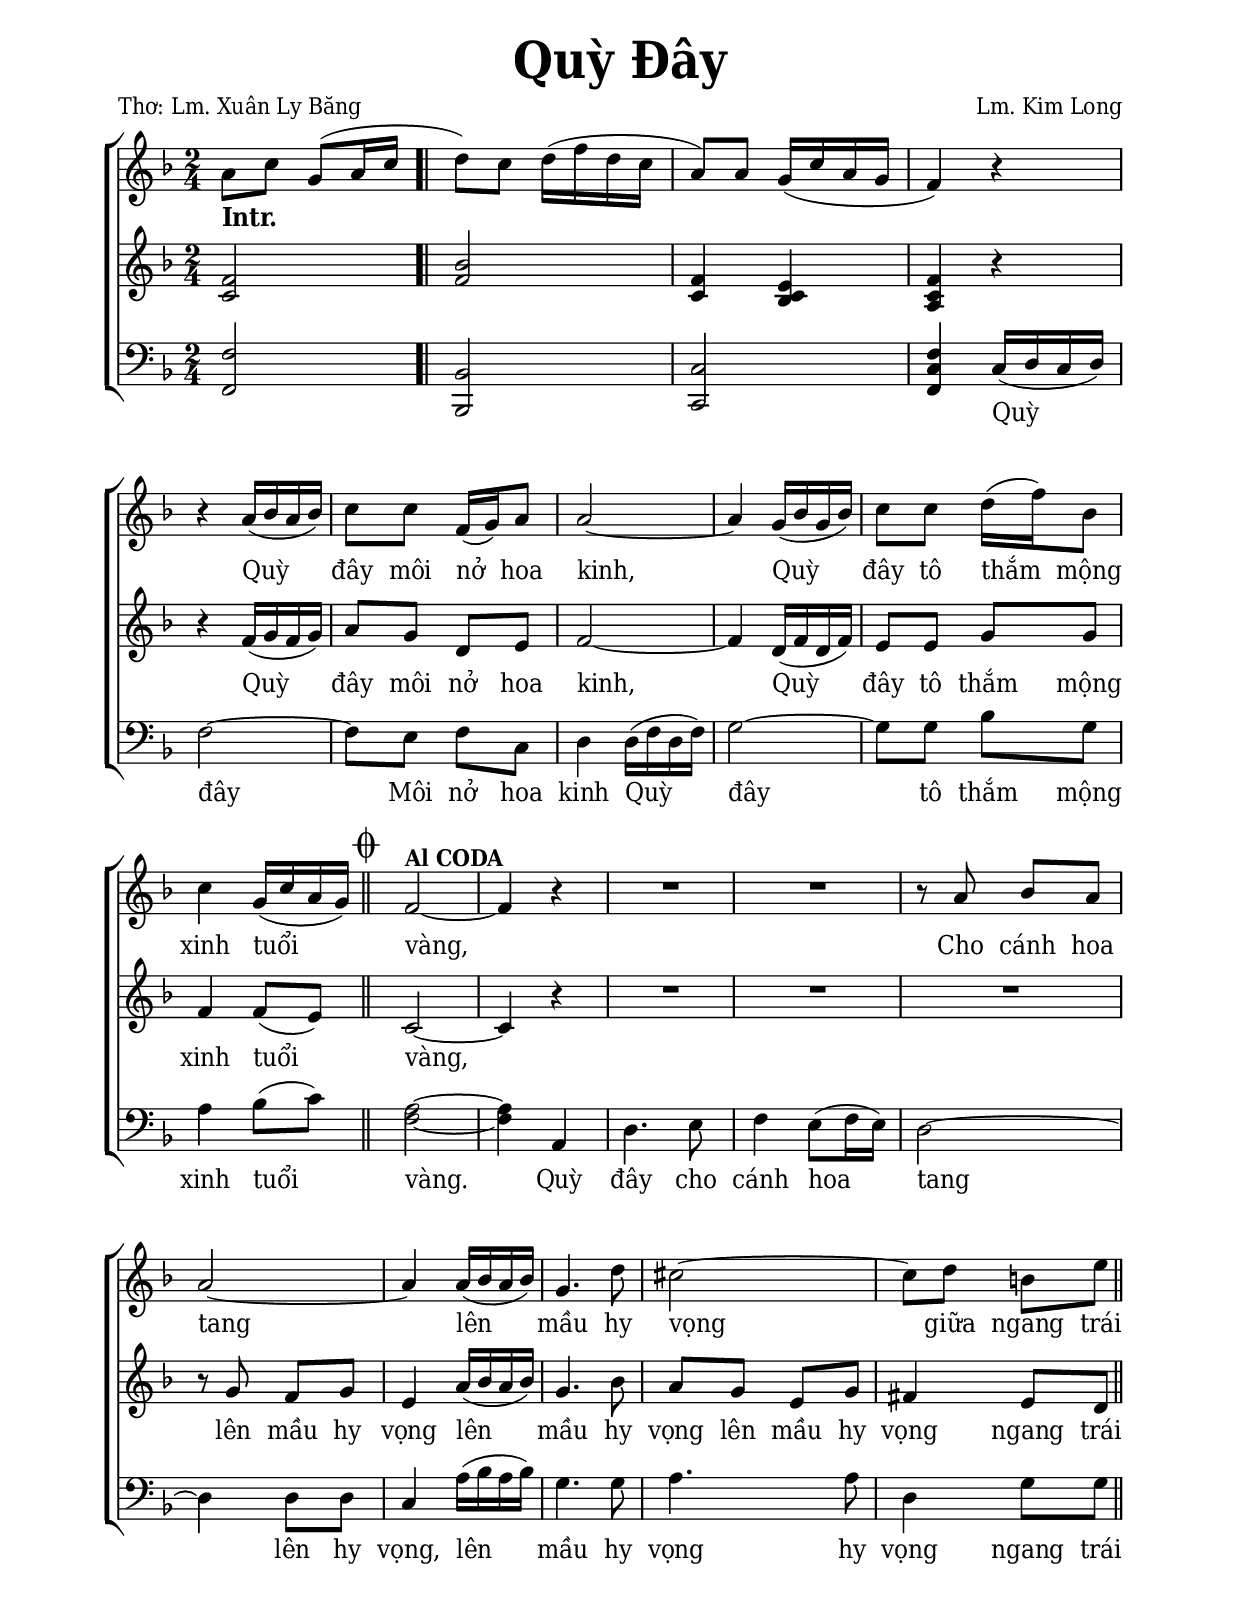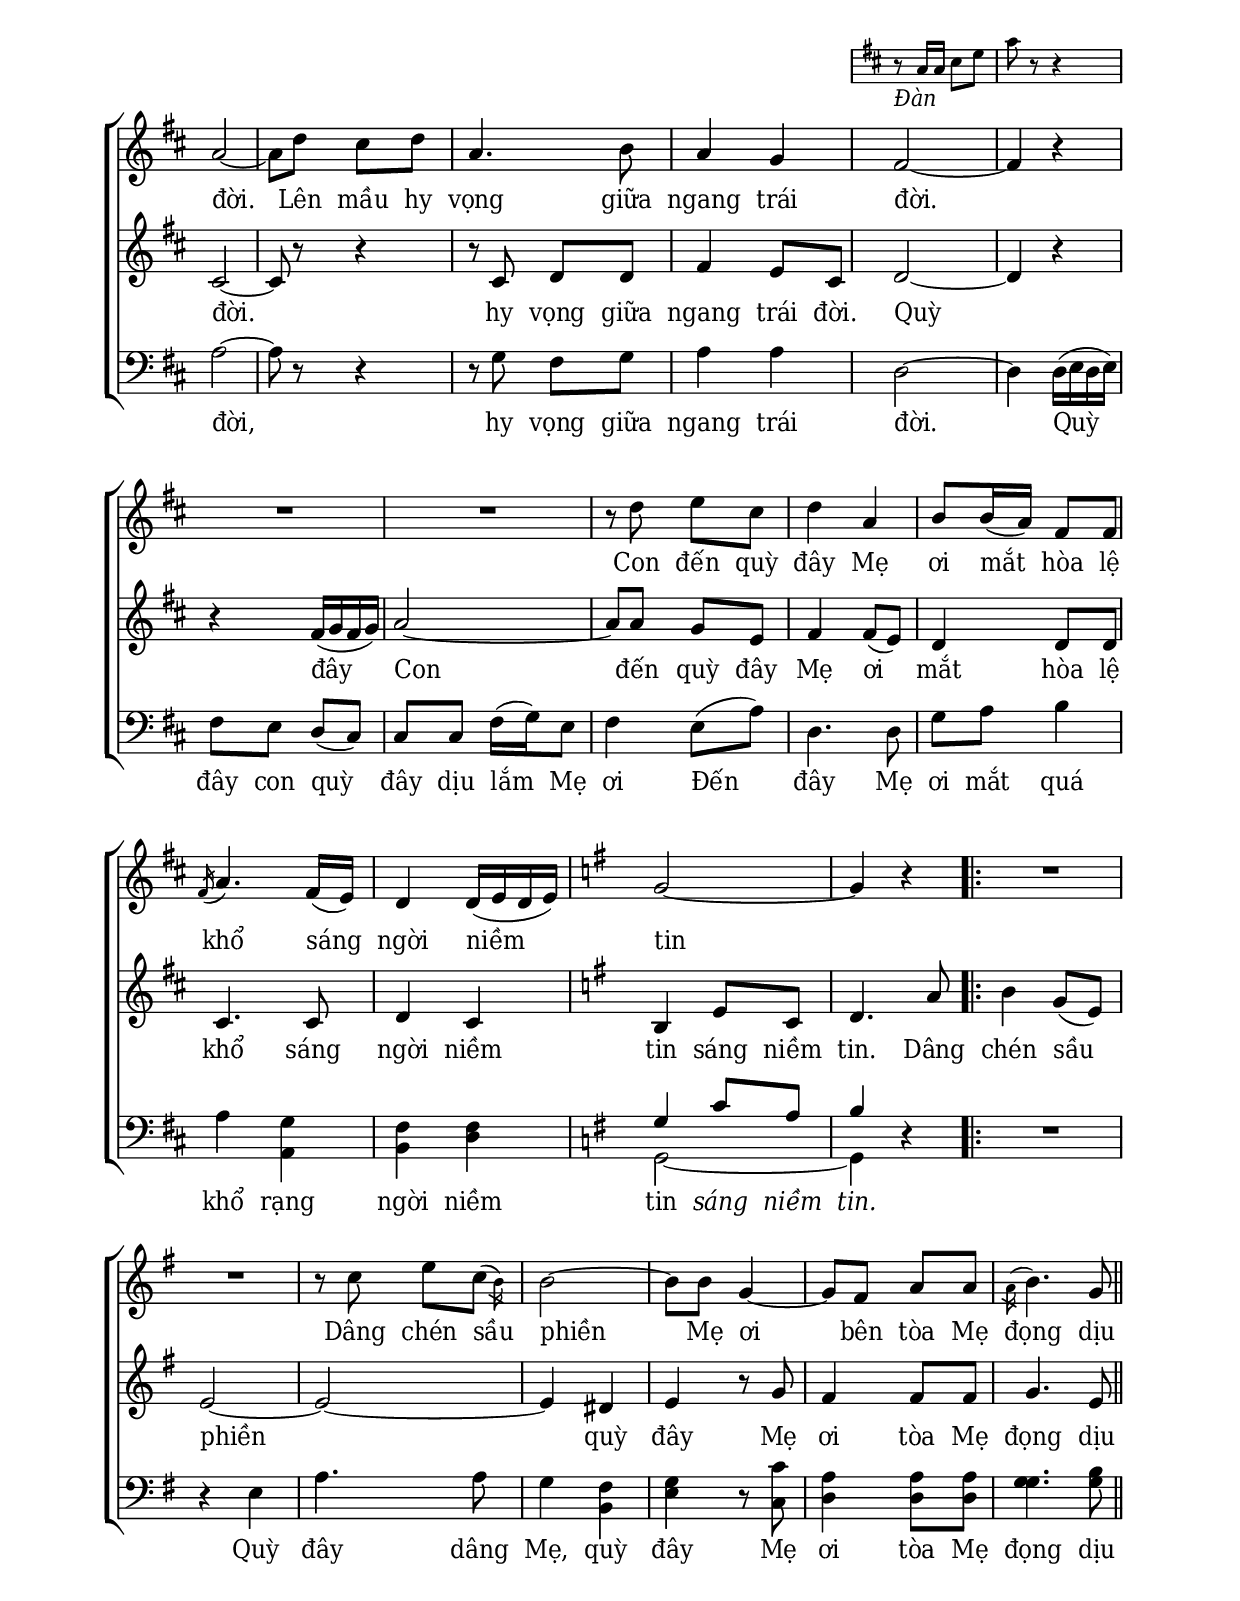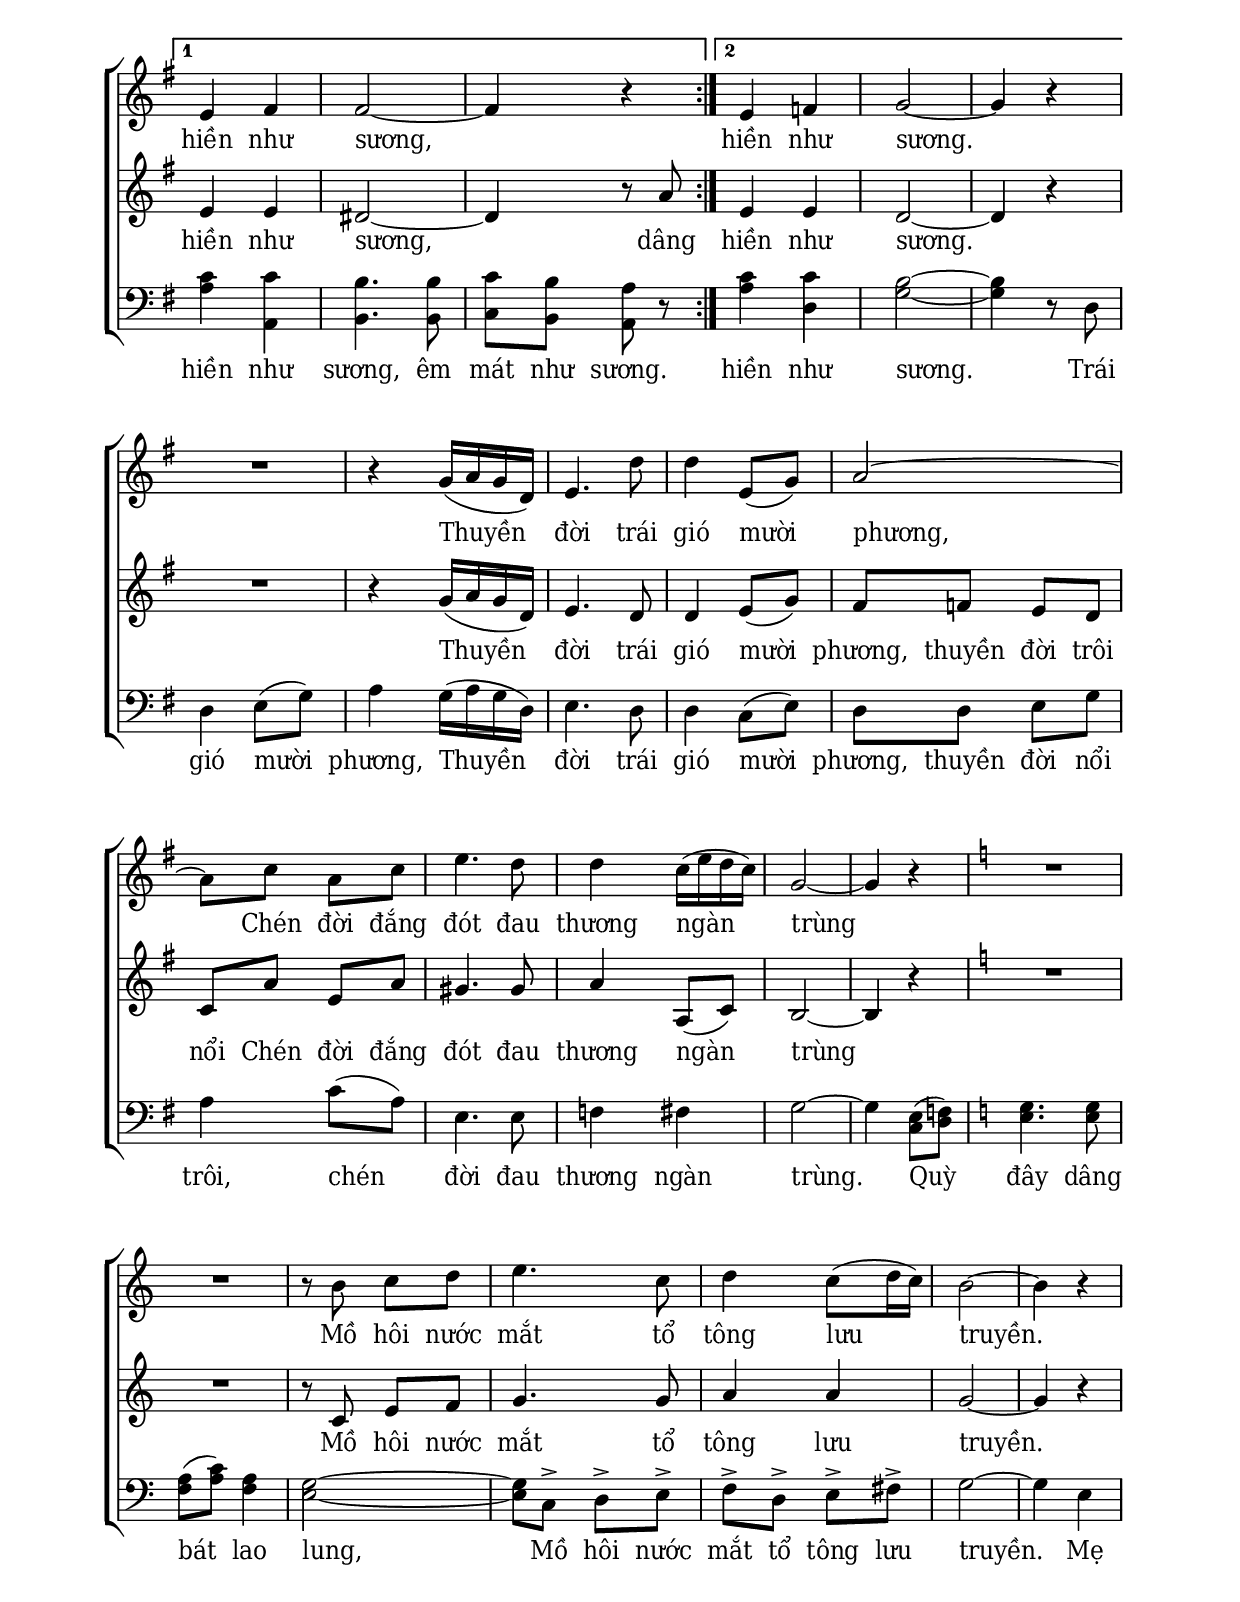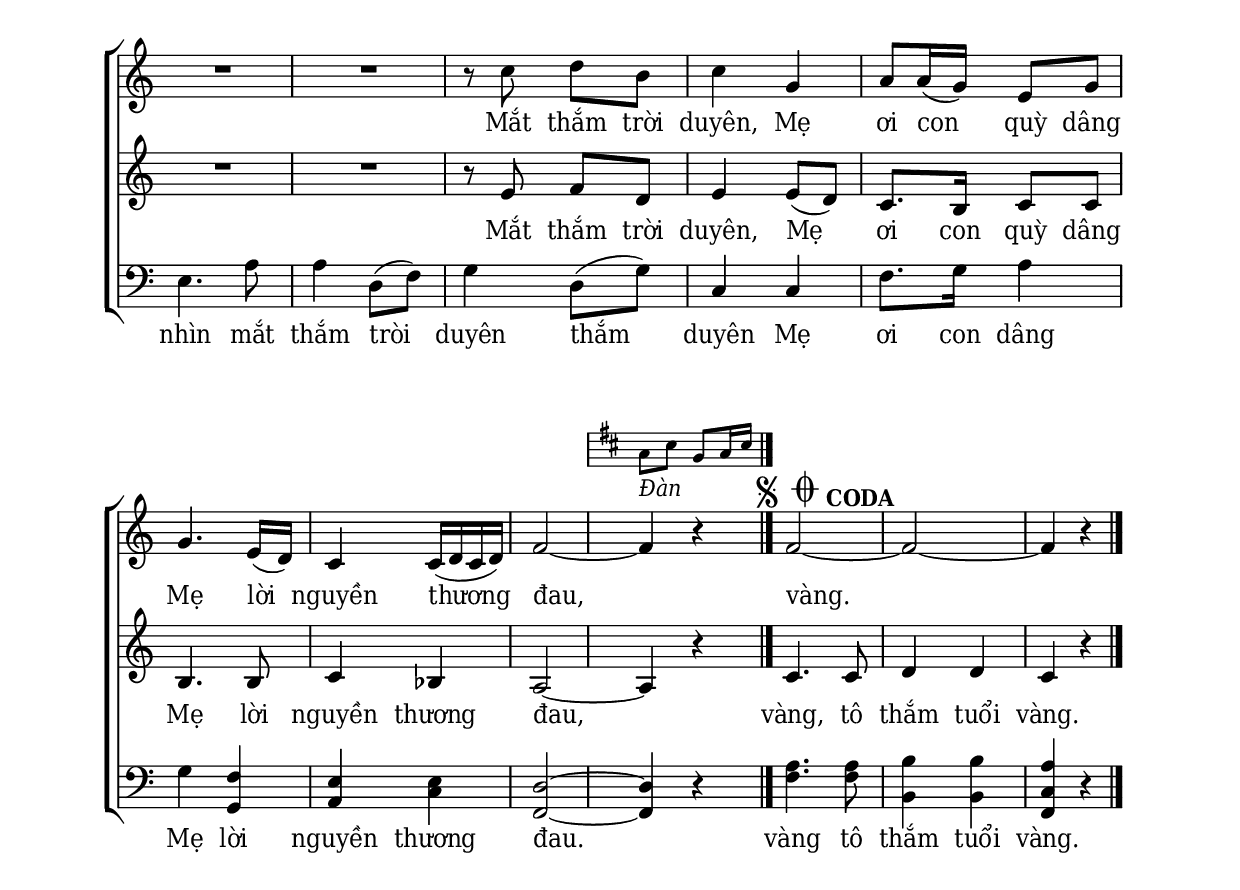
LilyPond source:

% Cài đặt chung
\version "2.22.1"
\include "english.ly"

\header {
  title = \markup { \fontsize #3 "Quỳ Đây" }
  poet = "Thơ: Lm. Xuân Ly Băng"
  composer = "Lm. Kim Long"
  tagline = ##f
}

% Nhạc
nhacDiepKhucSop = \relative c'' {
  a8 c g (a16 c \bar ".|"
  d8) c d16 (f d c |
  a8) a g16 (c a g |
  f4) r | \break
  
  r4 a16 (bf a bf) |
  c8 c f,16 (g) a8 |
  a2 ~ |
  a4 g16 (bf g bf) |
  c8 c d16 (f) bf,8 |
  c4 g16 (c a g) \bar "||"
  \once \override Score.RehearsalMark.font-size = #2
  \mark \markup { \musicglyph #"scripts.coda" }
  <>^\markup { \bold "Al CODA" }
  
  f2 ~ |
  f4 r |
  R2*2
  r8 a bf a |
  a2 ~ |
  a4 a16 (bf a bf) |
  g4. d'8 |
  cs2 ~ |
  cs8 d b! e \bar "||" \break
  
  \set Staff.printKeyCancellation = ##f
  \set Staff.explicitKeySignatureVisibility = #end-of-line-invisible
  \key d \major
  a,2 ~ |
  a8 d cs d |
  a4. b8 |
  a4 g |
  <<
    {
      fs2 ~ |
      fs4 r |
    }
    {
      \new Staff = "oasis" \with {
        alignAboveContext = #"1"
        \override VerticalAxisGroup.staff-staff-spacing = #'((basic-distance . 2))
        \remove "Time_signature_engraver"
        fontSize = #-2
        \override StaffSymbol.staff-space = #(magstep -2)
        firstClef = ##f
      } {
        \key d \major
        r8
        _\markup { \fontsize #2 \italic "Đàn" }
        a16 a cs8 e |
        a r8 r4
      }
    }
  >>
  \break
  
  R2*2
  r8 d, e cs |
  d4 a |
  b8 b16 (a) fs8 fs |
  \slashedGrace { fs16 ( } a4.) fs16 (e) |
  d4 d16 (e d e) |
  
  \set Staff.printKeyCancellation = ##t
  \key g \major
  g2 ~ |
  g4 r \bar ".|:"
  R2*2
  r8 c e
  \afterGrace c8 ^({
    \override Flag.stroke-style = #"grace"
    \once \stemDown b16)}
  \revert Flag.stroke-style
  b2 ~ |
  b8 b g4 ~ |
  g8 fs a a |
  \slashedGrace { \once \stemDown a16 ^( } b4.) g8 \bar "||"
  
  \set Score.repeatCommands = #'((volta "1"))
  e4 fs |
  fs2 ~ |
  fs4 r \bar ":|."
  \set Score.repeatCommands = #'((volta #f))
  \set Score.repeatCommands = #'((volta "2"))
  e4 f! |
  g2 ~ |
  g4 r |
  \set Score.repeatCommands = #'((volta #f))
  R2
  r4 g16 (a g d) |
  e4. d'8 |
  d4 e,8 (g) |
  a2 ~ |
  a8 c a c |
  e4. d8 |
  d4 c16 (e d c) |
  g2 ~ |
  g4 r |
  
  \key c \major
  R2*2
  r8 b c d |
  e4. c8 |
  d4 c8 (d16 c) |
  b2 ~ |
  b4 r |
  R2*2
  r8 c d b |
  c4 g |
  a8 [a16 (g)] e8 g |
  g4. e16 (d) |
  c4 c16 (d c d) |
  f2 ~ |
  <<
    {
      f4 r
    }
    {
      \new Staff = "oasis" \with {
        instrumentName = "Đàn"
        alignAboveContext = #"1"
        \override VerticalAxisGroup.staff-staff-spacing = #'((basic-distance . 6))
        \remove "Time_signature_engraver"
        fontSize = #-2
        \override StaffSymbol.staff-space = #(magstep -2)
        firstClef = ##f
      } {
        \key d \major
        a8
        _\markup { \fontsize #2 \italic "Đàn" }
        cs g a16 cs
      }
    }
  >>
  
  \bar "|."
  \once \override Score.RehearsalMark.font-size = #0.1
  \tweak extra-offset #'(0 . -8)
  \mark \markup { \musicglyph #"scripts.segno" }
  
  <>^\markup { \halign #-2.2 \bold "CODA" }
  
  f,2 ~ |
  \once \override Score.RehearsalMark.font-size = #2
  \tweak extra-offset #'(-7.5 . -2.2)
  \mark \markup { \musicglyph #"scripts.coda" }
  
  f ~ |
  f4 r \bar "|."
}

nhacDiepKhucAlto = \relative c' {
  <f c>2 |
  <bf f>2 |
  <f c>4 <e c bf> |
  <f c a> r |
  r4 f16 (g f g) |
  a8 g d e |
  f2 ~ |
  f4 d16 (f d f) |
  e8 e g g |
  f4 f8 (e) |
  c2 ~ |
  c4 r |
  R2*3
  r8 g' f g |
  e4 a16 (bf a bf) |
  g4. bf8 |
  a g e g |
  fs4 e8 d |
  
  \set Staff.printKeyCancellation = ##f
  \set Staff.explicitKeySignatureVisibility = #end-of-line-invisible
  \key d \major
  cs2 ~ |
  cs8 r r4 |
  r8 cs d d |
  fs4 e8 cs |
  d2 ~ |
  d4 r |
  r fs16 (g fs g) |
  a2 ~ |
  a8 a g e |
  fs4 fs8 (e) |
  d4 d8 d |
  cs4. cs8 |
  d4 cs |
  
  \set Staff.printKeyCancellation = ##t
  \key g \major
  b4 e8 c |
  d4. a'8 |
  b4 g8 (e) |
  e2 ~ |
  e ~ |
  e4 ds |
  e4 r8 g |
  fs4 fs8 fs |
  g4. e8 |
  e4 e |
  ds2 ~ |
  ds4 r8 a' |
  e4 e |
  d2 ~ |
  d4 r |
  R2
  r4 g16 (a g d) |
  e4. d8 |
  d4 e8 (g) |
  fs f! e d |
  c a' e a |
  gs4. gs8 |
  a4 a,8 (c) |
  b2 ~ |
  b4 r |
  
  \key c \major
  R2*2
  r8 c e f |
  g4. g8 |
  a4 a |
  g2 ~ |
  g4 r |
  R2*2
  r8 e f d |
  e4 e8 (d) |
  c8. b16 c8 c |
  b4. b8 |
  c4 bf |
  a2 ~ |
  a4 r |
  c4. c8 |
  d4 d |
  c4 r
}

nhacDiepKhucBas = \relative c {
  <f f,>2 |
  <bf, bf,> |
  <c c,> |
  <f c f,>4
  
  c16 (d c d) |
  f2 ~ |
  f8 e f c |
  d4 d16 (f d f) |
  g2 ~ |
  g8 g bf g |
  a4 bf8 (c) |
  <a f>2 ~ |
  <a f>4 a, |
  d4. e8 |
  f4 e8 (f16 e) |
  d2 ~ |
  d4 d8 d |
  c4 a'16 (bf a bf) |
  g4. g8 |
  a4. a8 |
  d,4 g8 g |
  
  \set Staff.printKeyCancellation = ##f
  \set Staff.explicitKeySignatureVisibility = #end-of-line-invisible
  \key d \major
  a2 ~ |
  a8 r r4 |
  r8 g fs g |
  a4 a |
  d,2 ~ |
  d4 d16 (e d e) |
  fs8 e d (cs) |
  cs cs fs16 (g) e8 |
  fs4 e8 (a) |
  d,4. d8 |
  g a b4 |
  a <g a,> |
  <fs b,> <fs d> |
  
  \set Staff.printKeyCancellation = ##t
  \key g \major
  <<
    {
      \voiceOne
      g4 c8 a |
      b4
    }
    \new Voice = "splitpart" {
      \voiceTwo
      g,2 ~ |
      g4
    }
  >>
  \oneVoice
  r4 |
  R2
  r4 e' |
  a4. a8 |
  g4
  <<
    {
      fs4 |
      g r8 c |
      a4 a8 a |
      g4. b8 |
      c4 c |
      b4. b8 |
      c b a r |
      c4 c |
      b2 ~ |
      b4
    }
    {
      b,4 |
      e r8 c |
      d4 d8 d |
      g4. g8 |
      a4 a, |
      b4. b8 |
      c b a r |
      a'4 d, |
      g2 ~ |
      g4
    }
  >>
  r8 d |
  d4 e8 (g) |
  a4 g16 (a g d) |
  e4. d8 |
  d4 c8 (e) |
  d d e g |
  a4 c8 (a) |
  e4. e8 |
  f!4 fs |
  g2 ~ |
  g4 <e c>8 (<f! d>) |
  
  \key c \major
  <<
    {
      g4. g8 |
      a (c) a4 |
      g2 ~ |
      g8
    }
    {
      e4. e8 |
      f (a) f4 |
      e2 ~ |
      e8
    }
  >>
  c8 ^> d ^> e ^> |
  f ^> d ^> e ^> fs ^> |
  g2 ~ |
  g4 e |
  e4. a8 |
  a4 d,8 (f) |
  g4 d8 (g) |
  c,4 c |
  f8. g16 a4 |
  g
  <<
    {
      f |
      e e |
      d2 ~ |
      d4 r |
      a'4. a8 |
      b4 b |
      a
    }
    {
      g,4 |
      a c |
      f,2 ~ |
      f4 r |
      f'4. f8 |
      b,4 b |
      <c f,>4
    }
  >>
  r4
}

% Lời
loiDiepKhucSop = \lyricmode {
  \markup { \bold "Intr." }
  \repeat unfold 6 { _ }
  Quỳ đây môi nở hoa kinh,
  Quỳ đây tô thắm mộng xinh tuổi vàng,
  Cho cánh hoa tang lên mầu hy vọng
  giữa ngang trái đời.
  Lên mầu hy vọng giữa ngang trái đời.
  Con đến quỳ đây Mẹ ơi
  mắt hòa lệ khổ sáng ngời niềm tin
  Dâng chén sầu phiền
  Mẹ ơi bên tòa Mẹ đọng dịu hiền như sương,
  hiền như sương.
  Thuyền đời trái gió mười phương,
  Chén đời đắng đót đau thương ngàn trùng
  Mồ hôi nước mắt tổ tông lưu truyền.
  Mắt thắm trời duyên,
  Mẹ ơi con quỳ dâng Mẹ lời nguyền thương đau,
  vàng.
}

loiDiepKhucAlto = \lyricmode {
  \repeat unfold 5 { _ }
  Quỳ đây môi nở hoa kinh,
  Quỳ đây tô thắm mộng xinh tuổi vàng,
  lên mầu hy vọng
  lên mầu hy vọng
  lên mầu hy vọng
  ngang trái đời.
  hy vọng giữa ngang trái đời.
  Quỳ đây
  Con đến quỳ đây Mẹ ơi
  mắt hòa lệ khổ sáng ngời niềm tin
  sáng niềm tin.
  Dâng chén sầu phiền
  quỳ đây Mẹ ơi
  tòa Mẹ đọng dịu hiền như sương,
  dâng
  hiền như sương.
  Thuyền đời trái gió mười phương,
  thuyền đời trôi nổi
  Chén đời đắng đót đau thương ngàn trùng
  Mồ hôi nước mắt tổ tông lưu truyền.
  Mắt thắm trời duyên,
  Mẹ ơi con quỳ dâng Mẹ lời nguyền thương đau,
  vàng, tô thắm tuổi vàng.
}

loiDiepKhucBas = \lyricmode {
  \repeat unfold 4 { _ }
  Quỳ đây
  Môi nở hoa kinh
  Quỳ đây tô thắm mộng xinh tuổi vàng.
  Quỳ đây cho cánh hoa tang lên hy vọng,
  lên mầu hy vọng
  hy vọng ngang trái đời,
  hy vọng giữa ngang trái đời.
  Quỳ đây con quỳ đây
  dịu lắm Mẹ ơi
  Đến đây Mẹ ơi
  mắt quá khổ rạng ngời niềm tin
  \override Lyrics.LyricText.font-shape = #'italic
  sáng niềm tin.
  \revert Lyrics.LyricText.font-shape
  Quỳ đây dâng Mẹ,
  quỳ đây Mẹ ơi
  tòa Mẹ đọng dịu hiền như sương,
  êm mát như sương.
  hiền như sương.
  Trái gió mười phương,
  Thuyền đời trái gió mười phương,
  thuyền đời nổi trôi,
  chén đời đau thương ngàn trùng.
  Quỳ đây dâng bát lao lung,
  Mồ hôi nước mắt tổ tông lưu truyền.
  Mẹ nhìn mắt thắm tròi duyên
  thắm duyên Mẹ ơi
  con dâng Mẹ lời nguyền thương đau.
  vàng tô thắm tuổi vàng.
}

% Dàn trang
\paper {
  #(set-paper-size "a4")
  top-margin = 15\mm
  bottom-margin = 20\mm
  left-margin = 20\mm
  right-margin = 20\mm
  indent = #0
  #(define fonts
    (make-pango-font-tree
      "Deja Vu Serif Condensed"
      "Deja Vu Serif Condensed"
      "Deja Vu Serif Condensed"
      (/ 20 20)))
  print-page-number = #f
  %page-count = #1
}

TongNhip = {
  \key f \major \time 2/4
  \set Timing.beamExceptions = #'()
  \set Timing.baseMoment = #(ly:make-moment 1/4)
  \set Timing.beatStructure = #'(1 1)
}

% Đổi kích thước nốt cho bè phụ
notBePhu =
#(define-music-function (font-size music) (number? ly:music?)
   (for-some-music
     (lambda (m)
       (if (music-is-of-type? m 'rhythmic-event)
           (begin
             (set! (ly:music-property m 'tweaks)
                   (cons `(font-size . ,font-size)
                         (ly:music-property m 'tweaks)))
             #t)
           #f))
     music)
   music)

\score {
  \new ChoirStaff <<
    \new Staff = "1" <<
        \clef treble
        \new Voice = beSop {
          \TongNhip \nhacDiepKhucSop
        }
      \new Lyrics \lyricsto beSop \loiDiepKhucSop
    >>
    \new Staff = "2" <<
        \clef treble
        \new Voice = beAlto {
          \TongNhip \nhacDiepKhucAlto
        }
      \new Lyrics \lyricsto beAlto \loiDiepKhucAlto
    >>
    \new Staff = "3" <<
        \clef "bass"
        \new Voice = beBas {
          \TongNhip \nhacDiepKhucBas
        }
      \new Lyrics \lyricsto beBas \loiDiepKhucBas
    >>
  >>
  \layout {
    \override Lyrics.LyricSpace.minimum-distance = #1.5
    \override Score.BarNumber.break-visibility = ##(#f #f #f)
    \override Score.SpacingSpanner.uniform-stretching = ##t
  }
}
